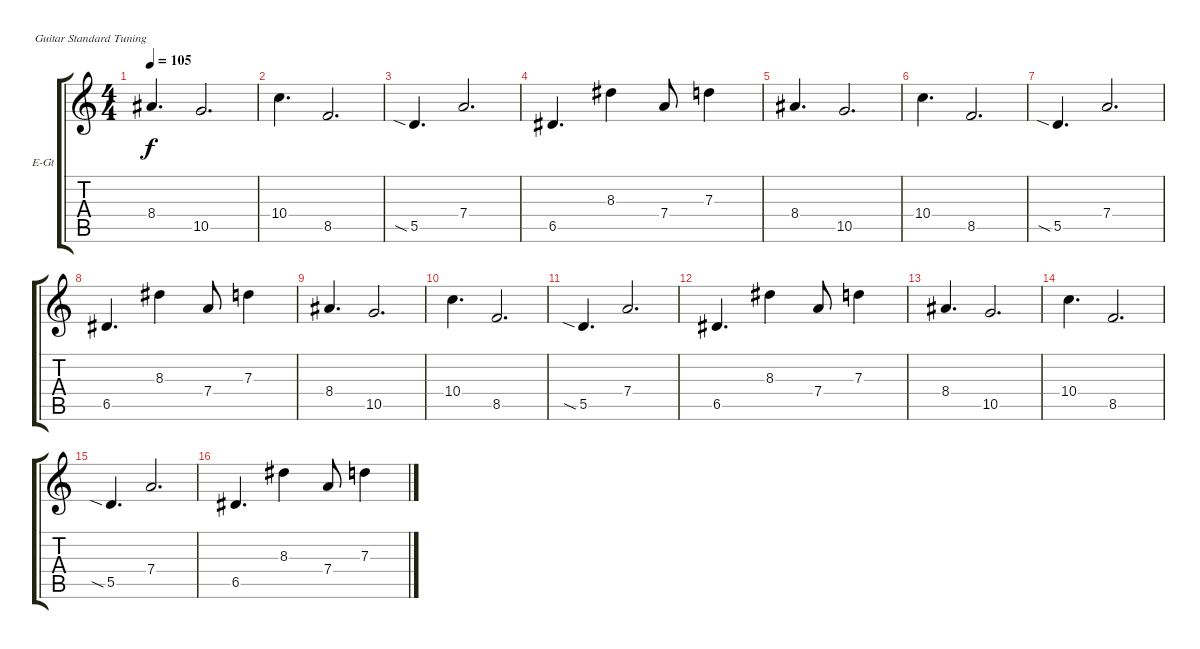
\defaultSystemsLayout 4
\bracketExtendMode groupsimilarinstruments
\firstSystemTrackNameOrientation horizontal
\otherSystemsTrackNameOrientation horizontal
\track ("Electric Guitar" "E-Gt") {instrument electricguitarclean}
\staff {score tabs}
\tuning (E4 B3 G3 D3 A2 E2)
\ts (4 4)
\tempo 105
\clef g2
\ks c
8.4.4{d dy f instrument electricguitarclean} 10.5.2{d} |
10.4.4{d} 8.5.2{d} |
5.5{sia}.4{d} 7.4.2{d} |
6.5.4{d} 8.3.4 7.4.8 7.3.4 |
8.4.4{d} 10.5.2{d} |
10.4.4{d} 8.5.2{d} |
5.5{sia}.4{d} 7.4.2{d} |
6.5.4{d} 8.3.4 7.4.8 7.3.4 |
8.4.4{d} 10.5.2{d} |
10.4.4{d} 8.5.2{d} |
5.5{sia}.4{d} 7.4.2{d} |
6.5.4{d} 8.3.4 7.4.8 7.3.4 |
8.4.4{d} 10.5.2{d} |
10.4.4{d} 8.5.2{d} |
5.5{sia}.4{d} 7.4.2{d} |
6.5.4{d} 8.3.4 7.4.8 7.3.4
